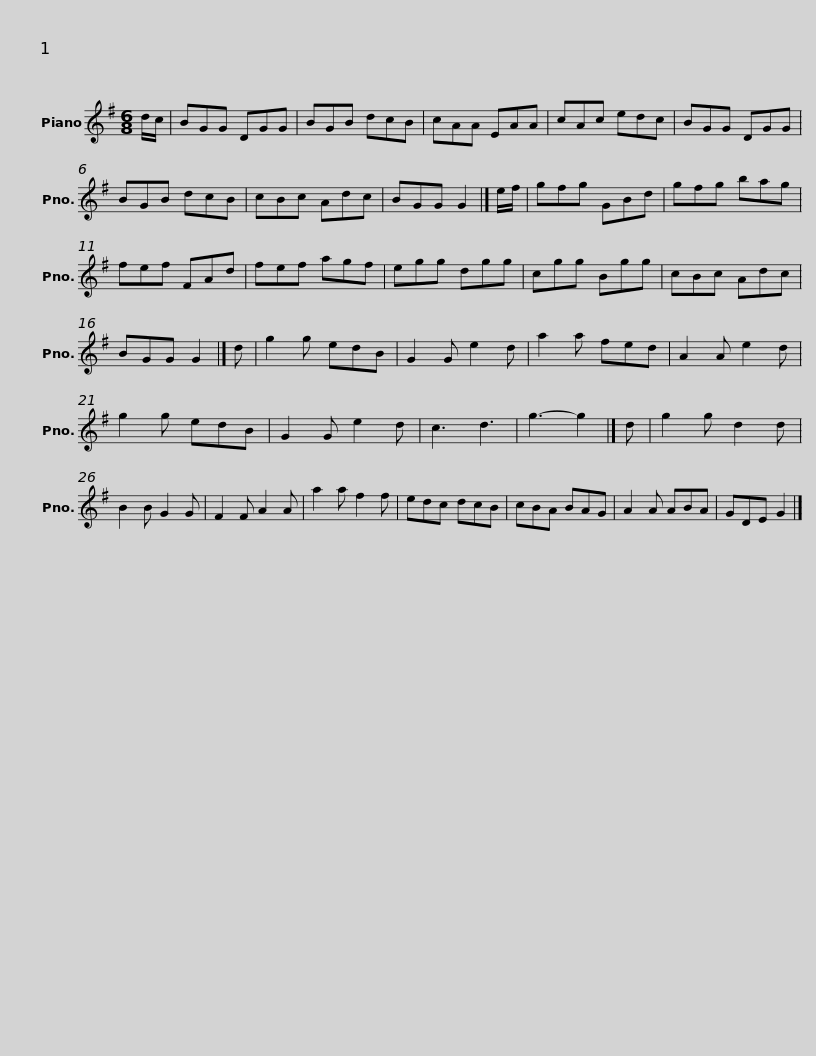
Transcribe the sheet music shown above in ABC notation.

X:1
L:1/8
M:6/8
I:linebreak $
K:G
V:1 treble
V:1
 d/c/ | BGG DGG | BGB dcB | cAA EAA | cAc edc |$ %5
 BGG DGG | BGB dcB | cBc Adc | BGG G2 |]$ e/f/ | %10
 gfg GBd | gfg bag | fef FAd | fef agf |$ egg dgg | %15
 cgg Bgg | cBc Adc | BGG G2 |]$ d | g2 g edB | %20
 G2 G e2 d | a2 a fed | A2 A e2 d |$ g2 g edB | G2 G e2 d | %25
 c3 d3 | g3- g2 |]$ d | g2 g d2 d | B2 B G2 G | %30
 F2 F A2 A | a2 a f2 f |$ edc dcB | cBA BAG | A2 A ABA | %35
 GDE G2 |] %36
